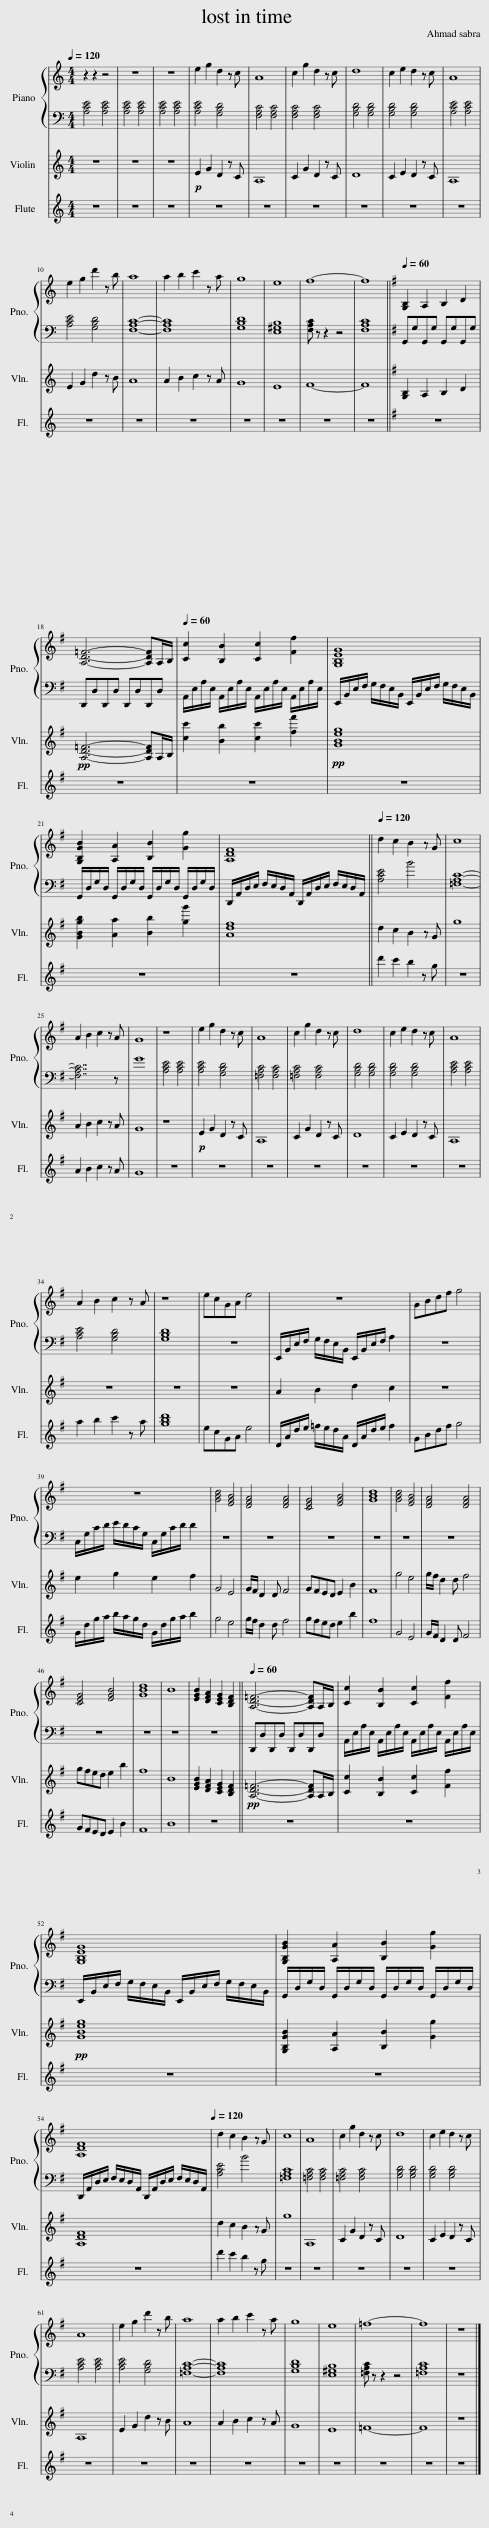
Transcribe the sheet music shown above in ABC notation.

X:1
%%score { 1 | 2 } 3 4
L:1/8
Q:1/4=120
M:4/4
I:linebreak $
K:C
V:1 treble
V:2 bass
V:3 treble
V:4 treble
V:1
 z2 z2 z4 | z8 | z8 | e2 g2 d2 z c | A8 | %5
 c2 g2 d2 z c | d8 | c2 e2 d2 z c | A8 |$ e2 g2 d'2 z b | %10
 a8 | a2 b2 c'2 z a | g8 | e8 | f8- | %15
 f8 ||[K:G][Q:1/4=80][Q:1/4=60] [G,B,]2 A,2 B,2 D2 |$ [A,D=F]6- [A,DF]A,/B,/ |[Q:1/4=60] [Cc]2 [B,B]2 [Cc]2 [Ff]2 | [G,B,EG]8 |$ %20
 [G,B,GB]2 [A,A]2 [B,B]2 [Gg]2 | [A,DF]8 ||[Q:1/4=120] d2 c2 B2 z G | c8 |$ A2 B2 c2 z A | %25
 G8 | z8 | e2 g2 d2 z c | A8 | c2 g2 d2 z c | %30
 d8 | c2 e2 d2 z c | A8 |$ A2 B2 c2 z A | z8 | %35
 ecGA e4 | z8 | GBdf g4 |$ z8 | [GBd]4 [EGB]4 | %40
 [DFA]4 [DFA]4 | [CEG]4 [EGB]4 | [GBd]8 | [GBd]4 [EGB]4 | [DFA]4 [DFA]4 |$ %45
 [CEG]4 [EGB]4 | [GBd]8 | B8 | [EGB]2 [DFA]2 [CEG]2 [B,DF]2 ||[Q:1/4=60] [A,D=F]6- [A,DF]A,/B,/ | %50
 [Cc]2 [B,B]2 [Cc]2 [Ff]2 |$ [G,B,EG]8 | [G,B,GB]2 [A,A]2 [B,B]2 [Gg]2 |$ [A,DF]8 |[Q:1/4=120] d2 c2 B2 z G | %55
 c8 | A8 | c2 g2 d2 z c | d8 | c2 e2 d2 z c |$ %60
 A8 | e2 g2 d'2 z b | a8 | a2 b2 c'2 z a | g8 | %65
 e8 | =f8- | f8 | z8 |] %69
V:2
 [A,CE]4 [A,CE]4 | [A,CE]4 [A,CE]4 | [A,CE]4 [A,CE]4 | [A,CE]4 [G,B,D]4 | [F,A,C]4 [F,A,C]4 | %5
 [F,A,C]4 [F,A,C]4 | [G,B,D]4 [G,B,D]4 | [G,B,D]4 [G,B,D]4 | [A,CE]4 [A,CE]4 |$ [A,CE]4 [G,B,D]4 | %10
 [F,A,C]8- | [F,A,C]8 | [G,B,D]8 | [E,^G,B,]8 | [F,A,C] z z2 z4 | %15
 [F,A,C]8 ||[K:G] G,,G,G,,G, G,,G,G,,G, |$ D,,D,D,,D, D,,D,D,,D, | A,,/E,/A,/E,/ A,,/E,/A,/E,/ A,,/E,/A,/E,/ A,,/E,/A,/E,/ | E,,/B,,/E,/F,/ G,/F,/E,/B,,/ E,,/B,,/E,/F,/ G,/F,/E,/B,,/ |$ %20
 G,,/D,/G,/D,/ G,,/D,/G,/D,/ G,,/D,/G,/D,/ G,,/D,/G,/D,/ | D,,/A,,/D,/E,/ F,/E,/D,/A,,/ D,,/A,,/D,/E,/ F,/E,/D,/A,,/ || [A,CE]4 B4 | [=F,A,C]8- |$ [F,A,C]7 z | %25
 G8 | [A,CE]4 [A,CE]4 | [A,CE]4 [G,B,D]4 | [=F,A,C]4 [F,A,C]4 | [=F,A,C]4 [F,A,C]4 | %30
 [G,B,D]4 [G,B,D]4 | [G,B,D]4 [G,B,D]4 | [A,CE]4 [A,CE]4 |$ [A,CE]4 [G,B,D]4 | [G,B,D]8 | %35
 z8 | E,,/B,,/E,/F,/ G,/F,/E,/B,,/ E,,/B,,/E,/F,/ A,2 | z8 |$ C,/G,/C/D/ E/D/C/G,/ C,/G,/C/D/ D2 | z8 | %40
 z8 | z8 | z8 | z8 | z8 |$ %45
 z8 | z8 | z8 | z8 || D,,D,D,,D, D,,D,D,,D, | %50
 A,,/E,/A,/E,/ A,,/E,/A,/E,/ A,,/E,/A,/E,/ A,,/E,/A,/E,/ |$ E,,/B,,/E,/F,/ G,/F,/E,/B,,/ E,,/B,,/E,/F,/ G,/F,/E,/B,,/ | G,,/D,/G,/D,/ G,,/D,/G,/D,/ G,,/D,/G,/D,/ G,,/D,/G,/D,/ |$ D,,/A,,/D,/E,/ F,/E,/D,/A,,/ D,,/A,,/D,/E,/ F,/E,/D,/A,,/ | [A,CE]4 B4 | %55
 [=F,A,C]8 | [=F,A,C]4 [F,A,C]4 | [=F,A,C]4 [F,A,C]4 | [G,B,D]4 [G,B,D]4 | [G,B,D]4 [G,B,D]4 |$ %60
 [A,CE]4 [A,CE]4 | [A,CE]4 [G,B,D]4 | [=F,A,C]8- | [F,A,C]8 | [G,B,D]8 | %65
 [E,^G,B,]8 | [=F,A,C] z z2 z4 | [=F,A,C]8 | z8 |] %69
V:3
 z8 | z8 | z8 |!p! E2 G2 D2 z C | A,8 | %5
 C2 G2 D2 z C | D8 | C2 E2 D2 z C | A,8 |$ E2 G2 d2 z B | %10
 A8 | A2 B2 c2 z A | G8 | E8 | F8- | %15
 F8 ||[K:G] [G,B,]2 A,2 B,2 D2 |$!pp! [A,D=F]6- [A,DF]A,/B,/ | [cc']2 [Bb]2 [cc']2 [ff']2 |!pp! [GBeg]8 |$ %20
 [GBgb]2 [Aa]2 [Bb]2 [gg']2 | [Adf]8 || d2 c2 B2 z G | g8 |$ A2 B2 c2 z A | %25
 G8 | z8 |!p! E2 G2 D2 z C | A,8 | C2 G2 D2 z C | %30
 D8 | C2 E2 D2 z C | A,8 |$ z8 | z8 | %35
 z8 | A2 B2 d2 c2 | z8 |$ e2 g2 e2 f2 | G4 E4 | %40
 G/F/ D2 D F4 | GFED E2 B2 | F8 | g4 e4 | g/f/ d2 d f4 |$ %45
 gfed e2 b2 | f8 | B8 | [EGB]2 [DFA]2 [CEG]2 [B,DF]2 ||!pp! [A,D=F]6- [A,DF]A,/B,/ | %50
 [Cc]2 [B,B]2 [Cc]2 [Ff]2 |$!pp! [GBeg]8 | [G,B,GB]2 [A,A]2 [B,B]2 [Gg]2 |$ [A,DF]8 | d2 c2 B2 z G | %55
 g8 | A,8 | C2 G2 D2 z C | D8 | C2 E2 D2 z C |$ %60
 A,8 | E2 G2 d2 z B | A8 | A2 B2 c2 z A | G8 | %65
 E8 | =F8- | F8 | z8 |] %69
V:4
 z8 | z8 | z8 | z8 | z8 | %5
 z8 | z8 | z8 | z8 |$ z8 | %10
 z8 | z8 | z8 | z8 | z8 | %15
 z8 ||[K:G] z8 |$ z8 | z8 | z8 |$ %20
 z8 | z8 || d'2 c'2 b2 z g | z8 |$ A2 B2 c2 z A | %25
 G8 | z8 | z8 | z8 | z8 | %30
 z8 | z8 | z8 |$ a2 b2 c'2 z a | [gbd']8 | %35
 ecGA e4 | D/A/d/e/ =f/e/d/A/ D/A/d/e/ f2 | GBdf g4 |$ G/d/g/a/ b/a/g/d/ G/d/g/a/ b2 | g4 e4 | %40
 g/f/ d2 d f4 | gfed e2 b2 | f8 | G4 E4 | G/F/ D2 D F4 |$ %45
 GFED E2 B2 | F8 | B8 | z8 || z8 | %50
 z8 |$ z8 | z8 |$ z8 | d'2 c'2 b2 z g | %55
 z8 | z8 | z8 | z8 | z8 |$ %60
 z8 | z8 | z8 | z8 | z8 | %65
 z8 | z8 | z8 | z8 |] %69
